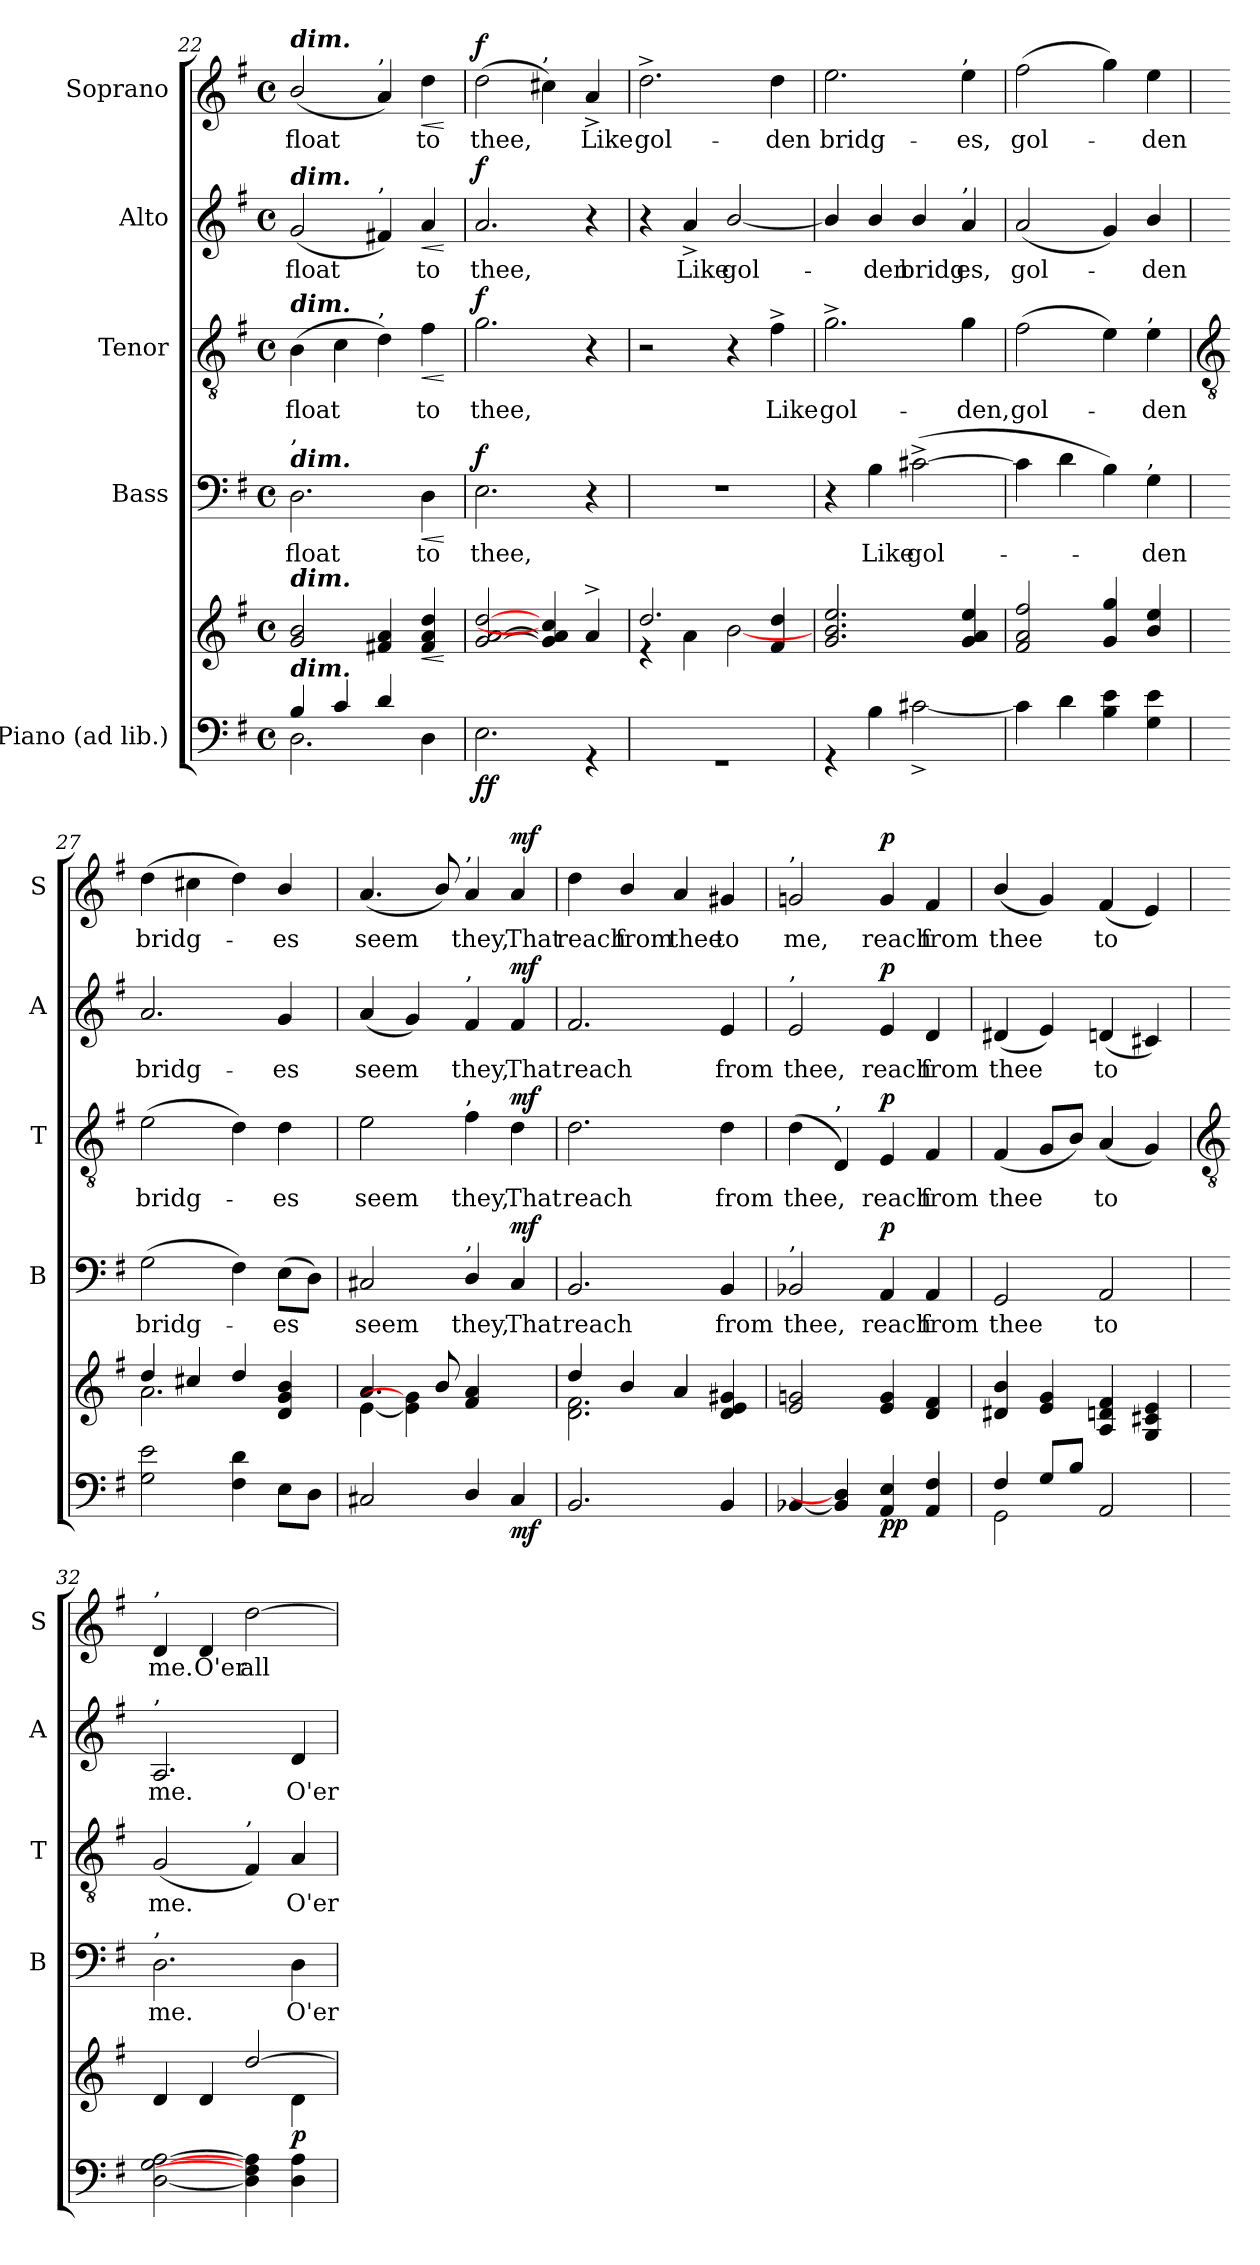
**kern	**kern	**dynam	**kern	**text	**dynam	**kern	**text	**dynam	**kern	**text	**dynam	**kern	**text	**dynam
*part5	*part5	*part5	*part4	*part4	*part4	*part3	*part3	*part3	*part2	*part2	*part2	*part1	*part1	*part1
*staff6	*staff5	*staff5/6	*staff4	*staff4	*staff4	*staff3	*staff3	*staff3	*staff2	*staff2	*staff2	*staff1	*staff1	*staff1
*I"Piano (ad lib.)	*	*	*I"Bass	*	*	*I"Tenor	*	*	*I"Alto	*	*	*I"Soprano	*	*
*	*	*	*I'B	*	*	*I'T	*	*	*I'A	*	*	*I'S	*	*
*clefF4	*clefG2	*	*clefF4	*	*	*clefGv2	*	*	*clefG2	*	*	*clefG2	*	*
*k[f#]	*k[f#]	*	*k[f#]	*	*	*k[f#]	*	*	*k[f#]	*	*	*k[f#]	*	*
*G:	*G:	*	*G:	*	*	*G:	*	*	*G:	*	*	*G:	*	*
*M4/4	*M4/4	*	*M4/4	*	*	*M4/4	*	*	*M4/4	*	*	*M4/4	*	*
*met(c)	*met(c)	*	*met(c)	*	*	*met(c)	*	*	*met(c)	*	*	*met(c)	*	*
=22	=22	=22	=22	=22	=22	=22	=22	=22	=22	=22	=22	=22	=22	=22
*^	*^	*	*	*	*	*	*	*	*	*	*	*	*	*
!	!	!	!	!	!	!	!	!	!	!	!	!	!	!LO:TX:a:Bi:t=dim.	!	!
!	!	!	!	!	!	!	!	!	!	!	!LO:TX:a:Bi:t=dim.	!	!	!	!	!
!	!	!	!	!	!	!	!	!LO:TX:a:Bi:t=dim.	!	!	!	!	!	!	!	!
!	!	!	!	!	!LO:TX:a:Bi:t=dim.	!	!	!	!	!	!	!	!	!	!	!
!	!	!	!	!	!LO:TX:a:t=,	!	!	!	!	!	!	!	!	!	!	!
!	!	!LO:TX:a:Bi:t=dim.	!	!	!	!	!	!	!	!	!	!	!	!	!	!
!LO:TX:a:Bi:t=dim.	!	!	!	!	!	!	!	!	!	!	!	!	!	!	!	!
!	!	!	!	!	!	!LO:LY:b	!	!	!LO:LY:b	!	!	!LO:LY:b	!	!	!LO:LY:b	!
4B/	2.D	2g/ 2b/	1ryy	.	2.D	float	.	(>4B	float	.	(<2g	float	.	(<2b/	float	.
4c/	.	.	.	.	.	.	.	4c	.	.	.	.	.	.	.	.
!	!	!	!	!	!	!	!	!	!	!	!	!	!	!LO:TX:a:t=,	!	!
!	!	!	!	!	!	!	!	!	!	!	!LO:TX:a:t=,	!	!	!	!	!
!	!	!	!	!	!	!	!	!LO:TX:a:t=,	!	!	!	!	!	!	!	!
4d/	.	4f#X 4a	.	.	.	.	.	4d)	.	.	4f#X)	.	.	4a)	.	.
!	!	!	!	!LO:HP:b	!	!LO:LY:b	!LO:HP:b	!	!LO:LY:b	!LO:HP:b	!	!LO:LY:b	!LO:HP:b	!	!LO:LY:b	!LO:HP:b
4ryy	4D	4f# 4a 4dd	.	<	4D	to	<	4f#	to	<	4a	to	<	4dd	to	<
*v	*v	*	*	*	*	*	*	*	*	*	*	*	*	*	*	*
*	*v	*v	*	*	*	*	*	*	*	*	*	*	*	*	*
.	.	[	.	.	[	.	.	[	.	.	[	.	.	[
=23	=23	=23	=23	=23	=23	=23	=23	=23	=23	=23	=23	=23	=23	=23
*^	*^	*	*	*	*	*	*	*	*	*	*	*	*	*
!	!	!	!	!LO:DY:b=2	!	!LO:LY:b	!	!	!LO:LY:b	!	!	!LO:LY:b	!	!	!LO:LY:b	!
!	!	!	!	!LO:DY:n=1:b	!	!	!LO:DY:b	!	!	!LO:DY:b	!	!	!LO:DY:b	!	!	!LO:DY:b
1ryy	2.E	[2g [2a [2dd	1ryy	f f	2.E	thee,	f	2.g	thee,	f	2.a	thee,	f	(>2dd	thee,	f
!	!	!	!	!	!	!	!	!	!	!	!	!	!	!LO:TX:a:t=,	!	!
.	.	4g] 4a] 4cc#]	.	.	.	.	.	.	.	.	.	.	.	4cc#X)	.	.
!	!	!	!	!	!	!	!	!	!	!	!	!	!	!	!LO:LY:b	!
.	4r	4a^	.	.	4r	.	.	4r	.	.	4r	.	.	4a^	Like	.
=24	=24	=24	=24	=24	=24	=24	=24	=24	=24	=24	=24	=24	=24	=24	=24	=24
!	!	!	!	!	!	!	!	!	!	!	!	!	!	!	!LO:LY:b	!
1ryy	1r	2.dd/	4r	.	1r	.	.	2r	.	.	4r	.	.	2.dd^	gol-	.
!	!	!	!	!	!	!	!	!	!	!	!	!LO:LY:b	!	!	!	!
.	.	.	4a\	.	.	.	.	.	.	.	4a^	Like	.	.	.	.
!	!	!	!	!	!	!	!	!	!	!	!	!LO:LY:b	!	!	!	!
.	.	.	[2b\	.	.	.	.	4r	.	.	[2b/	gol-	.	.	.	.
!	!	!	!	!	!	!	!	!	!LO:LY:b	!	!	!	!	!	!LO:LY:b	!
.	.	4f# 4dd	.	.	.	.	.	4f#^	Like	.	.	.	.	4dd	-den	.
=25	=25	=25	=25	=25	=25	=25	=25	=25	=25	=25	=25	=25	=25	=25	=25	=25
!	!	!	!	!	!	!	!	!	!LO:LY:b	!	!	!	!	!	!LO:LY:b	!
1ryy	4r	2.g/ 2.b/ 2.ee/	1ryy	.	4r	.	.	2.g^	gol-	.	4b/]	.	.	2.ee	bridg-	.
!	!	!	!	!	!	!LO:LY:b	!	!	!	!	!	!LO:LY:b	!	!	!	!
.	4B	.	.	.	4B	Like	.	.	.	.	4b/	den	.	.	.	.
!	!	!	!	!	!	!LO:LY:b	!	!	!	!	!	!LO:LY:b	!	!	!	!
.	[2c#X^	.	.	.	(>[2c#X^	gol-	.	.	.	.	4b/	bridg-	.	.	.	.
!	!	!	!	!	!	!	!	!	!	!	!	!	!	!LO:TX:a:t=,	!	!
!	!	!	!	!	!	!	!	!	!	!	!LO:TX:a:t=,	!	!	!	!	!
!	!	!	!	!	!	!	!	!	!LO:LY:b	!	!	!LO:LY:b	!	!	!LO:LY:b	!
.	.	4g 4a 4ee	.	.	.	.	.	4g	-den,	.	4a	-es,	.	4ee	-es,	.
=26	=26	=26	=26	=26	=26	=26	=26	=26	=26	=26	=26	=26	=26	=26	=26	=26
!	!	!	!	!	!	!	!	!	!LO:LY:b	!	!	!LO:LY:b	!	!	!LO:LY:b	!
1ryy	4c#]	2f# 2a 2ff#	1ryy	.	4c#]	.	.	(>2f#	gol-	.	(<2a	gol-	.	(>2ff#	gol-	.
.	4d	.	.	.	4d	.	.	.	.	.	.	.	.	.	.	.
.	4B 4e	4g 4gg	.	.	4B)	.	.	4e)	.	.	4g)	.	.	4gg)	.	.
!	!	!	!	!	!	!	!	!LO:TX:a:t=,	!	!	!	!	!	!	!	!
!	!	!	!	!	!LO:TX:a:t=,	!	!	!	!	!	!	!	!	!	!	!
!	!	!	!	!	!	!LO:LY:b	!	!	!LO:LY:b	!	!	!LO:LY:b	!	!	!LO:LY:b	!
.	4G 4e	4b 4ee	.	.	4G	den	.	4e	den	.	4b/	den	.	4ee	den	.
*v	*v	*	*	*	*	*	*	*	*	*	*	*	*	*	*	*
!!LO:LB:g=z
=27	=27	=27	=27	=27	=27	=27	=27	=27	=27	=27	=27	=27	=27	=27	=27
*	*	*	*	*	*	*	*clefGv2	*	*	*	*	*	*	*	*
*^	*	*	*	*	*	*	*	*	*	*	*	*	*	*	*
!	!	!	!	!	!	!LO:LY:b	!	!	!LO:LY:b	!	!	!LO:LY:b	!	!	!LO:LY:b	!
*v	*v	*	*	*	*	*	*	*	*	*	*	*	*	*	*	*
2G 2e	4dd/	2.a\	.	(>2G	bridg-	.	(>2e	bridg-	.	2.a	bridg-	.	(>4dd	bridg-	.
.	4cc#X/	.	.	.	.	.	.	.	.	.	.	.	4cc#X	.	.
4F# 4d	4dd/	.	.	4F#)	.	.	4d)	.	.	.	.	.	4dd)	.	.
!	!	!	!	!	!LO:LY:b	!	!	!LO:LY:b	!	!	!LO:LY:b	!	!	!LO:LY:b	!
8EL	4d/ 4g/ 4b/	4ryy	.	(>8EL	es	.	4d	es	.	4g	-es	.	4b/	es	.
8DJ	.	.	.	8DJ)	.	.	.	.	.	.	.	.	.	.	.
=28	=28	=28	=28	=28	=28	=28	=28	=28	=28	=28	=28	=28	=28	=28	=28
!	!	!	!	!	!LO:LY:b	!	!	!LO:LY:b	!	!	!LO:LY:b	!	!	!LO:LY:b	!
2C#X	4.a	[4e\	.	2C#X	seem	.	2e	seem	.	(<4a	seem	.	(<4.a	seem	.
.	.	4e\] 4g\]	.	.	.	.	.	.	.	4g)	.	.	.	.	.
.	8b/	.	.	.	.	.	.	.	.	.	.	.	8b/)	.	.
!	!	!	!	!	!	!	!	!	!	!	!	!	!LO:TX:a:t=,	!	!
!	!	!	!	!	!	!	!	!	!	!LO:TX:a:t=,	!	!	!	!	!
!	!	!	!	!	!	!	!LO:TX:a:t=,	!	!	!	!	!	!	!	!
!	!	!	!	!LO:TX:a:t=,	!	!	!	!	!	!	!	!	!	!	!
!	!	!	!	!	!LO:LY:b	!	!	!LO:LY:b	!	!	!LO:LY:b	!	!	!LO:LY:b	!
4D/	4f# 4a	2ryy	.	4D/	they,	.	4f#	they,	.	4f#	they,	.	4a	they,	.
!	!	!	!LO:DY:b=2	!	!LO:LY:b	!LO:DY:b	!	!LO:LY:b	!LO:DY:b	!	!LO:LY:b	!LO:DY:b	!	!LO:LY:b	!LO:DY:b
4C#	4ryy	.	mf	4C#	That	mf	4d	That	mf	4f#	That	mf	4a	That	mf
=29	=29	=29	=29	=29	=29	=29	=29	=29	=29	=29	=29	=29	=29	=29	=29
!	!	!	!	!	!LO:LY:b	!	!	!LO:LY:b	!	!	!LO:LY:b	!	!	!LO:LY:b	!
2.BB	4dd/	2.d\ 2.f#\	.	2.BB/	reach	.	2.d	reach	.	2.f#	reach	.	4dd	reach	.
!	!	!	!	!	!	!	!	!	!	!	!	!	!	!LO:LY:b	!
.	4b/	.	.	.	.	.	.	.	.	.	.	.	4b/	from	.
!	!	!	!	!	!	!	!	!	!	!	!	!	!	!LO:LY:b	!
.	4a	.	.	.	.	.	.	.	.	.	.	.	4a	thee	.
!	!	!	!	!	!LO:LY:b	!	!	!LO:LY:b	!	!	!LO:LY:b	!	!	!LO:LY:b	!
4BB	4d 4e 4g#X	4ryy	.	4BB	from	.	4d	from	.	4e	from	.	4g#X	to	.
=30	=30	=30	=30	=30	=30	=30	=30	=30	=30	=30	=30	=30	=30	=30	=30
!	!	!	!	!	!	!	!	!	!	!	!	!	!LO:TX:a:t=,	!	!
!	!	!	!	!	!	!	!	!	!	!LO:TX:a:t=,	!	!	!	!	!
!	!	!	!	!LO:TX:a:t=,	!	!	!	!	!	!	!	!	!	!	!
!	!	!	!	!	!LO:LY:b	!	!	!LO:LY:b	!	!	!LO:LY:b	!	!	!LO:LY:b	!
[4BB-X	2e 2gn	1ryy	.	2BB-X	thee,	.	(4d	thee,	.	2e	thee,	.	2gn	me,	.
!	!	!	!	!	!	!	!LO:TX:a:t=,	!	!	!	!	!	!	!	!
4BB-] 4D]	.	.	.	.	.	.	4D)	.	.	.	.	.	.	.	.
!	!	!	!LO:DY:b=2	!	!LO:LY:b	!	!	!LO:LY:b	!	!	!LO:LY:b	!	!	!LO:LY:b	!
!	!	!	!LO:DY:n=1:b	!	!	!LO:DY:b	!	!	!LO:DY:b	!	!	!LO:DY:b	!	!	!LO:DY:b
4AA 4E	4e 4g	.	p p	4AA	reach	p	4E	reach	p	4e	reach	p	4g	reach	p
!	!	!	!	!	!LO:LY:b	!	!	!LO:LY:b	!	!	!LO:LY:b	!	!	!LO:LY:b	!
4AA 4F#	4d 4f#	.	.	4AA	from	.	4F#	from	.	4d	from	.	4f#	from	.
=31	=31	=31	=31	=31	=31	=31	=31	=31	=31	=31	=31	=31	=31	=31	=31
*^	*	*	*	*	*	*	*	*	*	*	*	*	*	*	*
!	!	!	!	!	!	!LO:LY:b	!	!	!LO:LY:b	!	!	!LO:LY:b	!	!	!LO:LY:b	!
4F#/	2GG\	4d#X/ 4b/	2ryy	.	2GG	thee	.	(<4F#	thee	.	(<4d#X	thee	.	(<4b/	thee	.
8G/L	.	4e 4g	.	.	.	.	.	8GL	.	.	4e)	.	.	4g)	.	.
8B/J	.	.	.	.	.	.	.	8BJ)	.	.	.	.	.	.	.	.
!	!	!	!	!	!	!LO:LY:b	!	!	!LO:LY:b	!	!	!LO:LY:b	!	!	!LO:LY:b	!
2ryy	2AA	4A 4dn 4f#	2ryy	.	2AA	to	.	(<4A	to	.	(<4dn	to	.	(<4f#	to	.
.	.	4G 4c#X 4e	.	.	.	.	.	4G)	.	.	4c#X)	.	.	4e)	.	.
*v	*v	*	*	*	*	*	*	*	*	*	*	*	*	*	*	*
!!LO:LB:g=z
=32	=32	=32	=32	=32	=32	=32	=32	=32	=32	=32	=32	=32	=32	=32	=32
*	*	*	*	*	*	*	*clefGv2	*	*	*	*	*	*	*	*
!	!	!	!	!	!	!	!	!	!	!	!	!	!LO:TX:a:t=,	!	!
!	!	!	!	!	!	!	!	!	!	!LO:TX:a:t=,	!	!	!	!	!
!	!	!	!	!LO:TX:a:t=,	!	!	!	!	!	!	!	!	!	!	!
!	!	!	!	!	!LO:LY:b	!	!	!LO:LY:b	!	!	!LO:LY:b	!	!	!LO:LY:b	!
[2D [2G [2A	4d/	2.ryy	.	2.D	me.	.	(<2G	me.	.	2.A	me.	.	4d	me.	.
!	!	!	!	!	!	!	!	!	!	!	!	!	!	!LO:LY:b	!
.	4d/	.	.	.	.	.	.	.	.	.	.	.	4d	O'er	.
!	!	!	!	!	!	!	!LO:TX:a:t=,	!	!	!	!	!	!	!	!
!	!	!	!	!	!	!	!	!	!	!	!	!	!	!LO:LY:b	!
4D] 4F#] 4A]	[2dd/	.	.	.	.	.	4F#)	.	.	.	.	.	[2dd	all	.
!	!	!	!LO:DY:b	!	!LO:LY:b	!	!	!LO:LY:b	!	!	!LO:LY:b	!	!	!	!
4D 4A	.	4d\	p	4D	O'er	.	4A	O'er	.	4d	O'er	.	.	.	.
*	*v	*v	*	*	*	*	*	*	*	*	*	*	*	*	*
=	=	=	=	=	=	=	=	=	=	=	=	=	=	=
*-	*-	*-	*-	*-	*-	*-	*-	*-	*-	*-	*-	*-	*-	*-
